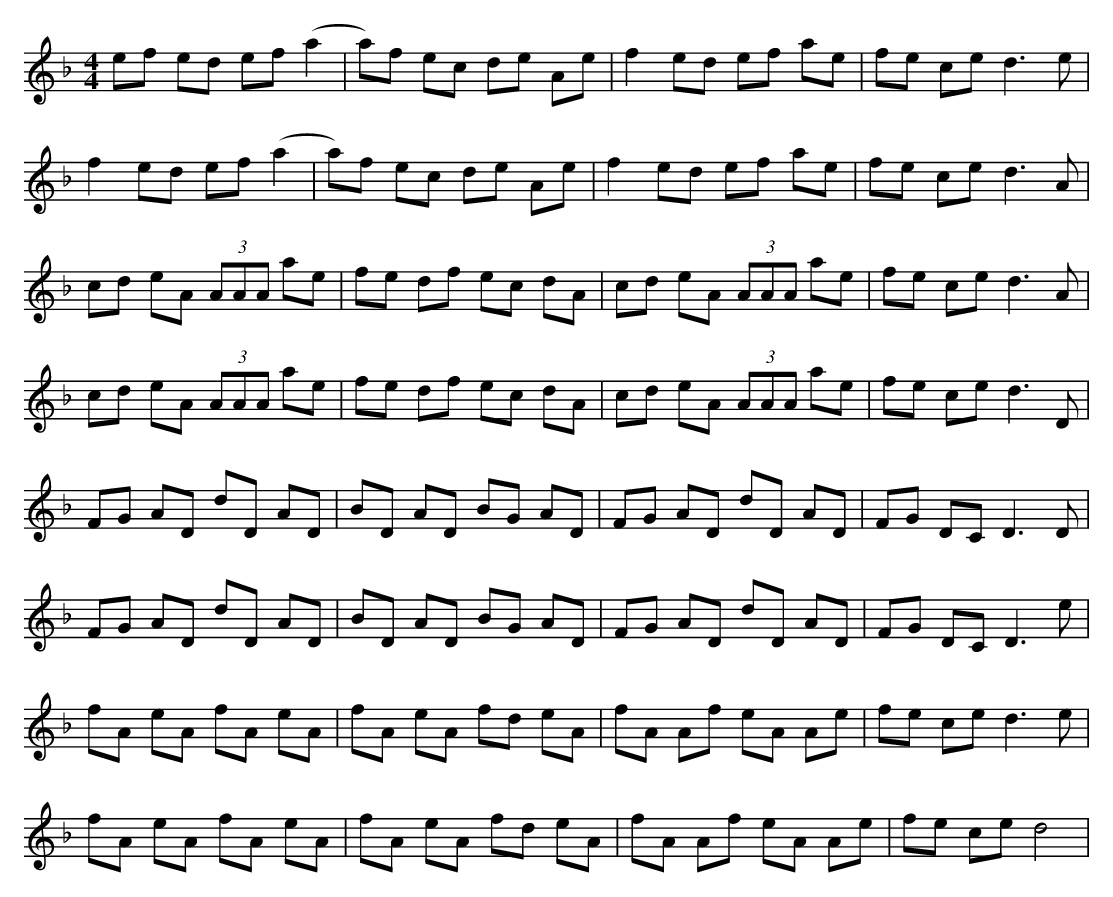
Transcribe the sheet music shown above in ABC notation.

X:1
M:4/4
K:Dmin
ef ed ef (a2|a)f ec de Ae|f2 ed ef ae|fe ce d3e|
f2 ed ef (a2|a)f ec de Ae|f2 ed ef ae|fe ce d3A|
cd eA (3AAA ae|fe df ec dA|cd eA (3AAA ae|fe ce d3A|
cd eA (3AAA ae|fe df ec dA|cd eA (3AAA ae|fe ce d3D|
FG AD dD AD|BD AD BG AD|FG AD dD AD|FG DC D3D|
FG AD dD AD|BD AD BG AD|FG AD dD AD|FG DC D3e|
fA eA fA eA|fA eA fd eA|fA Af eA Ae|fe ce d3e|
fA eA fA eA|fA eA fd eA|fA Af eA Ae|fe ce d4|
